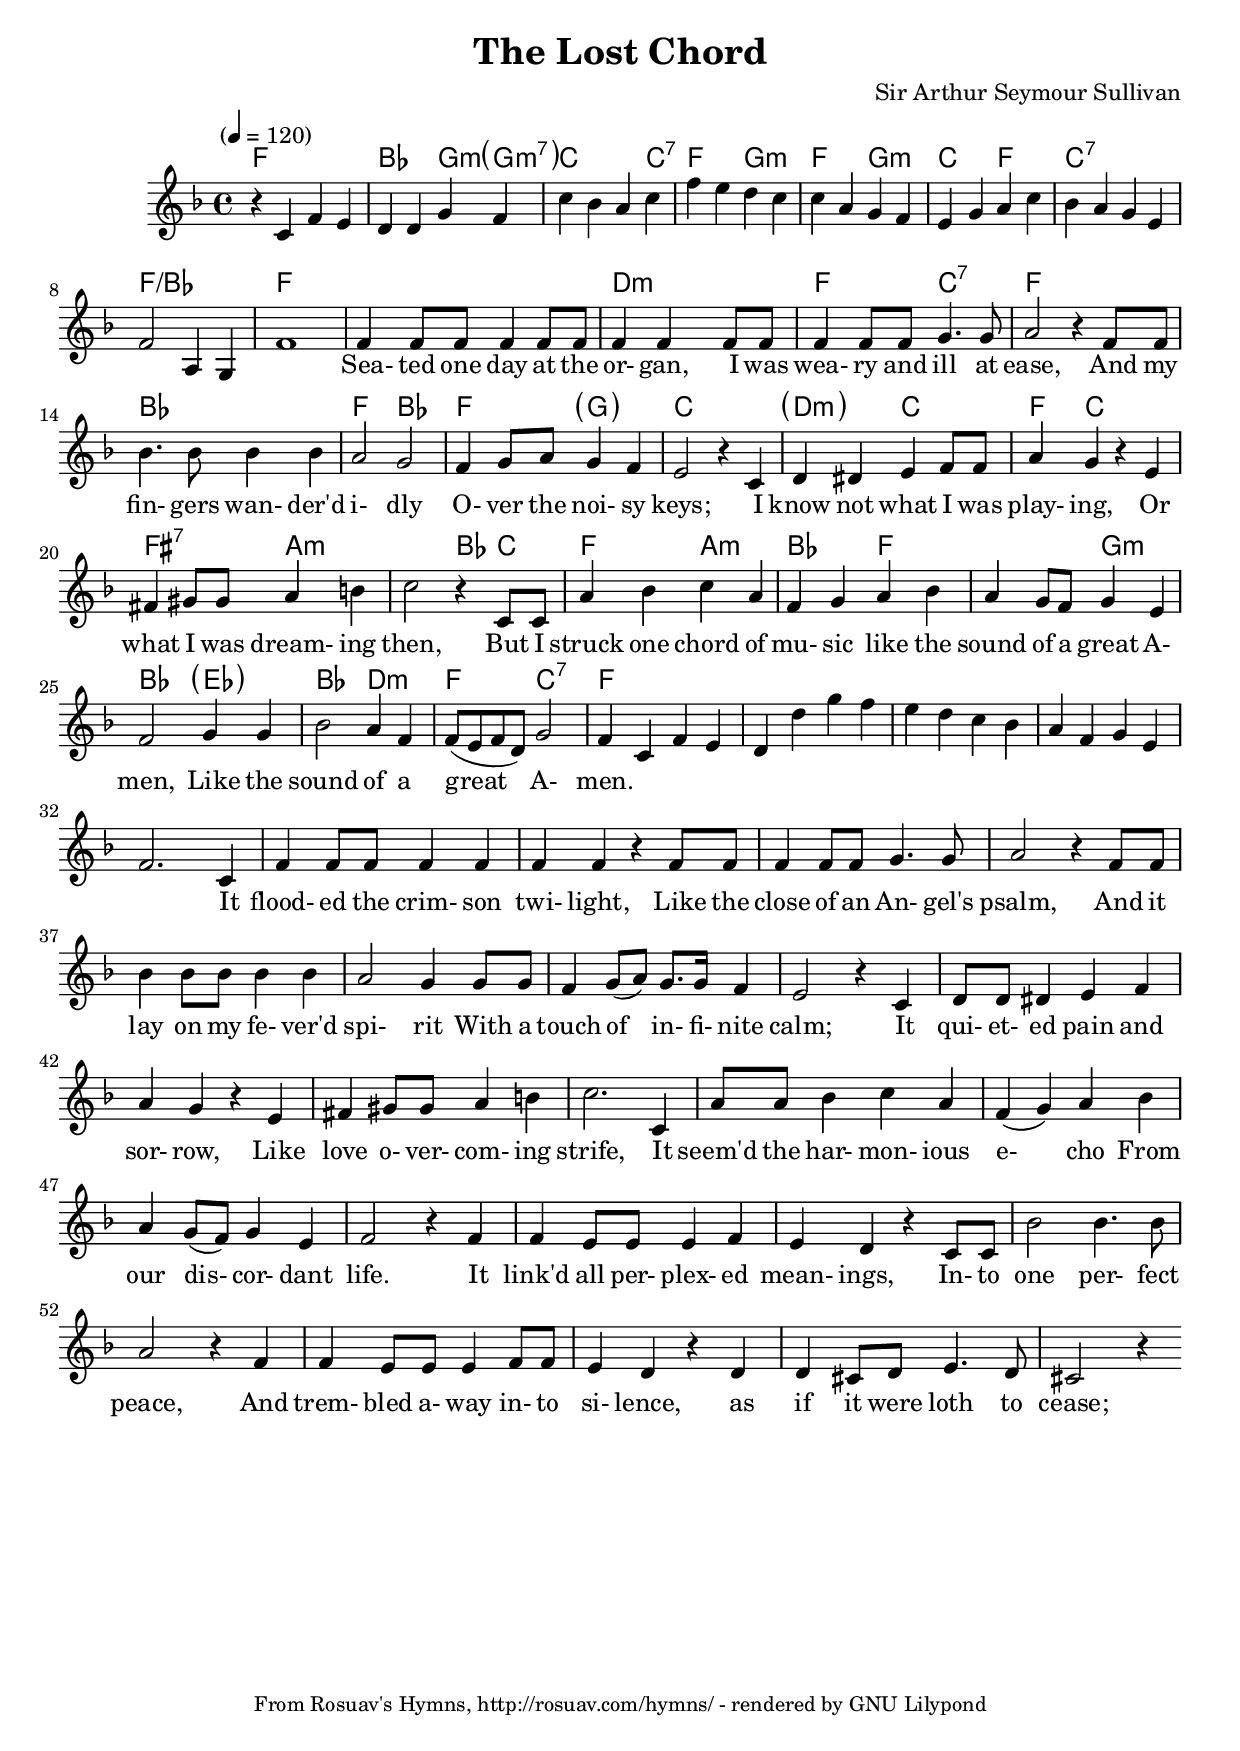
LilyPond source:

% The Lost Chord, simplified arrangement for chord and melody
\version "2.24.1"
\include "Hymnal.ly"

\header
{
	title="The Lost Chord"
	composer="Sir Arthur Seymour Sullivan"
}

\score {
	<<
		\new ChordNames {
			\set chordChanges = ##t
			\transpose c c,
			\chordmode {
				% Use "\parenthesize bf" to put the chord name in parens.
				% Only applicable if the chord changed at that point.
				% CJA 20250902: Using parens for uncertain notation, may or may not need these ones.
				% Clean this up later and use the parens correctly.
				f1 bf2 g4:m \parenthesize g:m7 c2. c4:7 f2 g:m f g:m c f c1:7 f/bf f
				f1 d:m f2 c:7 f1 bf2 bf f bf f \parenthesize g c
				c \parenthesize d:m c f4 c c2 fs:7 a:m a:m bf4 c
				f2 a:m bf f f g:m bf \parenthesize ef bf d:m f c:7 f1
			}
		}
		\new Staff <<
			\set Staff.midiInstrument = "acoustic grand"
			\key f \major
			\time 4/4
			\tempo "" 4 = 120
			{
				\new Voice = "accomp" \relative f' {
					r4 c f e d d g f c' bf a c
					f e d c c a g f e g a c bf a g e f2 a,4 g f'1
				}
				\new Voice = "melody" \relative f' {
					% Verse one
					f4 f8 f8 f4 f8 f8 f4 f4 s4 f8 f f4 f8 f g4. g8 a2
					r4 f8 f bf4. bf8 bf4 bf a2 g f4 g8 a g4 f e2
					r4 c d ds e f8 f a4 g r e fs gs8 gs a4 b c2
					r4 c,8 c a'4 bf c a f g a bf a g8 f g4 e f2
					g4 g bf2 a4 f f8( e f d) g2 f4
				}
				\addlyrics { \lyr \lyricmode {
					!Sea- ted one day at the or- gan,
					!I was wea- ry and ill at ease,
					!And my fin- gers wan- der'd i- dly
					!O- ver the noi- sy keys;
					!I know not what I was play- ing,
					!Or what I was dream- ing then,
					!But I struck one chord of mu- sic
					!like the sound of a great A- men,
					!Like the sound of a great A- men.
				} }
				\new Voice = "accomp" \relative f' {
					c f e d d' g f e d c bf a f g e f2.
				}
				\new Voice = "melody" \relative f' {
					% Verse two
					c4 f f8 f f4 f f f r f8 f f4 f8 f g4. g8 a2 r4
					f8 f bf4 bf8 bf bf4 bf a2 g4 g8 g f4 g8( a) g8. g16 f4 e2 r4
					c4 d8 d ds4 e f a g r e fs gs8 gs a4 b c2.
					c,4 a'8 a bf4 c a f( g) a bf a g8( f) g4 e f2 r4
					f f e8 e e4 f e d r c8 c bf'2 bf4. bf8 a2 r4
					f f e8 e e4 f8 f e4 d r d d cs8 d e4. d8 cs2 r4
				}
				\addlyrics { \lyr \lyricmode {
					!It flood- ed the crim- son twi- light,
					!Like the close of an An- gel's psalm,
					!And it lay on my fe- ver'd spi- rit
					!With a touch of in- fi- nite calm;
					!It qui- et- ed pain and sor- row,
					!Like love o- ver- com- ing strife,
					!It seem'd the har- mon- ious e- cho
					!From our dis- cor- dant life.
					!It link'd all per- plex- ed mean- ings,
					!In- to one per- fect peace,
					!And trem- bled a- way in- to si- lence,
					!as if it were loth to cease;
				} }
			}
		>>
	>>
	\layout { }
	\midi { }
	% \midi { \context { \ChordNames \remove Note_performer } } % Stop chords from sounding in the MIDI
}
